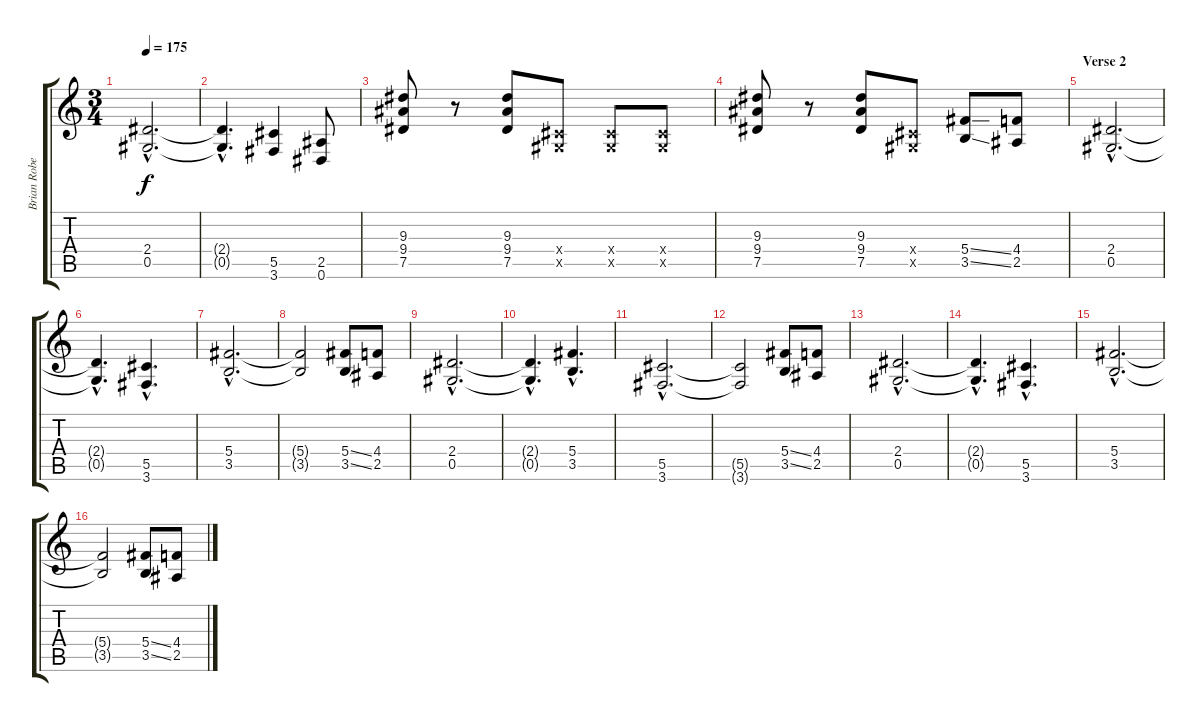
\track ("Brian Robertson" "Brian Robe") {instrument overdrivenguitar}
\staff {score tabs}
\tuning (Eb4 Bb3 Gb3 Db3 Ab2 Eb2) {hide}
\ts (3 4)
\tempo 175
\clef g2
\ks c
(2.4{hac} 0.5{hac}).2{d dy f} |
(2.4{hac t} 0.5{hac t}).4{d} (5.5 3.6).4 (2.5 0.6).8 |
(9.3 9.4 7.5).8 r.8 (9.3 9.4 7.5).8 (0.4{x} 0.5{x}).8 (0.4{x} 0.5{x}).8 (0.4{x} 0.5{x}).8 |
(9.3 9.4 7.5).8 r.8 (9.3 9.4 7.5).8 (0.4{x} 0.5{x}).8 (5.4{ss} 3.5{ss}).8 (4.4 2.5).8 |
\section ("" "Verse 2")
(2.4{hac} 0.5{hac}).2{d} |
(2.4{hac t} 0.5{hac t}).4{d} (5.5{hac} 3.6{hac}).4{d} |
(5.4{hac} 3.5{hac}).2{d} |
(5.4{t} 3.5{t}).2 (5.4{ss} 3.5{ss}).8 (4.4 2.5).8 |
(2.4{hac} 0.5{hac}).2{d} |
(2.4{hac t} 0.5{hac t}).4{d} (5.4{hac} 3.5{hac}).4{d} |
(5.5{hac} 3.6{hac}).2{d} |
(5.5{t} 3.6{t}).2 (5.4{ss} 3.5{ss}).8 (4.4 2.5).8 |
(2.4{hac} 0.5{hac}).2{d} |
(2.4{hac t} 0.5{hac t}).4{d} (5.5{hac} 3.6{hac}).4{d} |
(5.4{hac} 3.5{hac}).2{d} |
(5.4{t} 3.5{t}).2 (5.4{ss} 3.5{ss}).8 (4.4 2.5).8
